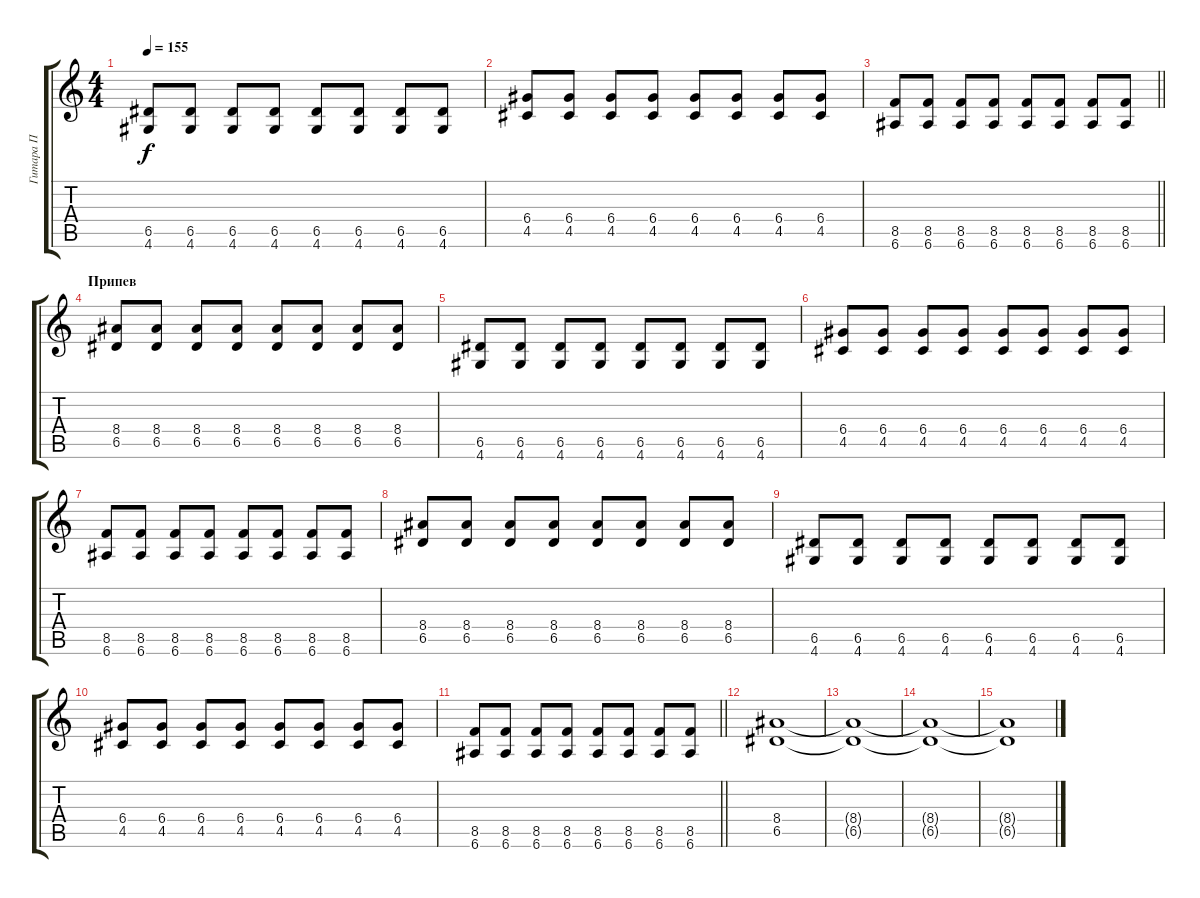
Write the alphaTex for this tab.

\track ("Гитара П" "Гитара П") {instrument distortionguitar}
\staff {score tabs}
\tuning (E4 B3 G3 D3 A2 E2) {hide}
\ts (4 4)
\tempo 155
\clef g2
\ks c
(6.5 4.6).8{dy f} (6.5 4.6).8 (6.5 4.6).8 (6.5 4.6).8 (6.5 4.6).8 (6.5 4.6).8 (6.5 4.6).8 (6.5 4.6).8 |
(6.4 4.5).8 (6.4 4.5).8 (6.4 4.5).8 (6.4 4.5).8 (6.4 4.5).8 (6.4 4.5).8 (6.4 4.5).8 (6.4 4.5).8 |
\barLineRight lightlight
(8.5 6.6).8 (8.5 6.6).8 (8.5 6.6).8 (8.5 6.6).8 (8.5 6.6).8 (8.5 6.6).8 (8.5 6.6).8 (8.5 6.6).8 |
\section ("" "Припев")
(8.4 6.5).8 (8.4 6.5).8 (8.4 6.5).8 (8.4 6.5).8 (8.4 6.5).8 (8.4 6.5).8 (8.4 6.5).8 (8.4 6.5).8 |
(6.5 4.6).8 (6.5 4.6).8 (6.5 4.6).8 (6.5 4.6).8 (6.5 4.6).8 (6.5 4.6).8 (6.5 4.6).8 (6.5 4.6).8 |
(6.4 4.5).8 (6.4 4.5).8 (6.4 4.5).8 (6.4 4.5).8 (6.4 4.5).8 (6.4 4.5).8 (6.4 4.5).8 (6.4 4.5).8 |
(8.5 6.6).8 (8.5 6.6).8 (8.5 6.6).8 (8.5 6.6).8 (8.5 6.6).8 (8.5 6.6).8 (8.5 6.6).8 (8.5 6.6).8 |
(8.4 6.5).8 (8.4 6.5).8 (8.4 6.5).8 (8.4 6.5).8 (8.4 6.5).8 (8.4 6.5).8 (8.4 6.5).8 (8.4 6.5).8 |
(6.5 4.6).8 (6.5 4.6).8 (6.5 4.6).8 (6.5 4.6).8 (6.5 4.6).8 (6.5 4.6).8 (6.5 4.6).8 (6.5 4.6).8 |
(6.4 4.5).8 (6.4 4.5).8 (6.4 4.5).8 (6.4 4.5).8 (6.4 4.5).8 (6.4 4.5).8 (6.4 4.5).8 (6.4 4.5).8 |
\barLineRight lightlight
(8.5 6.6).8 (8.5 6.6).8 (8.5 6.6).8 (8.5 6.6).8 (8.5 6.6).8 (8.5 6.6).8 (8.5 6.6).8 (8.5 6.6).8 |
\section ("" " ")
(8.4 6.5).1 |
(8.4{t} 6.5{t}).1 |
(8.4{t} 6.5{t}).1 |
(8.4{t} 6.5{t}).1
